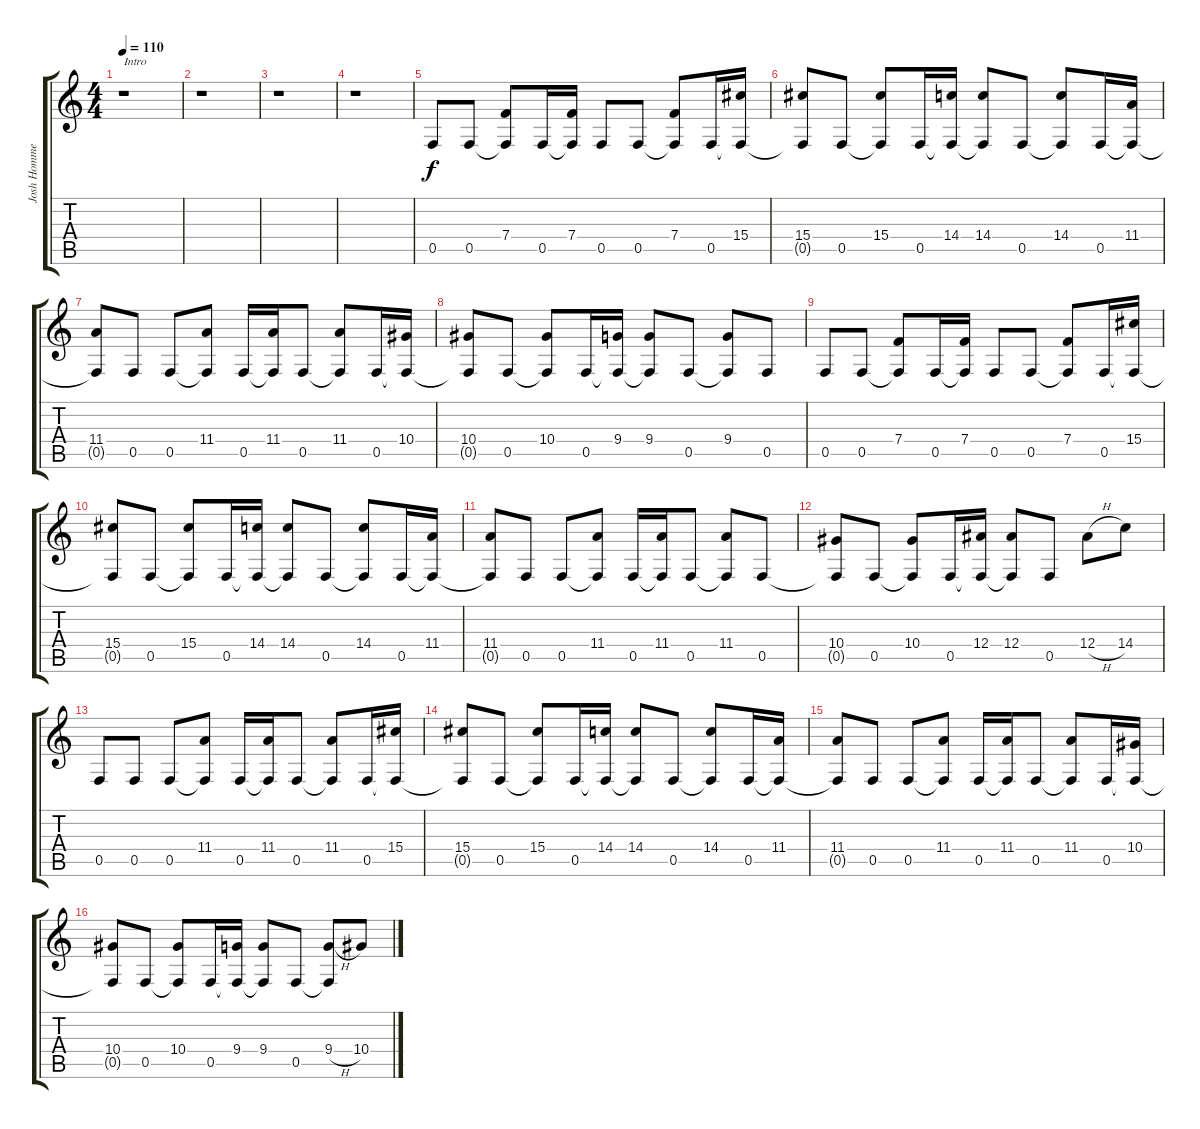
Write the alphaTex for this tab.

\track ("Josh Homme" "Josh Homme") {instrument overdrivenguitar}
\staff {score tabs}
\tuning (C4 G3 Eb3 Bb2 F2 C2) {hide}
\ts (4 4)
\tempo 110
\clef g2
\ks c
r.1{txt "Intro" dy f instrument overdrivenguitar} |
r.1 |
r.1 |
r.1 |
0.5.8 0.5.8 (7.4 0.5{t}).8 0.5.16 (7.4 0.5{t}).16 0.5.8 0.5.8 (7.4 0.5{t}).8 0.5.16 (15.4 0.5{t}).16 |
(15.4 0.5{t}).8 0.5.8 (15.4 0.5{t}).8 0.5.16 (14.4 0.5{t}).16 (14.4 0.5{t}).8 0.5.8 (14.4 0.5{t}).8 0.5.16 (11.4 0.5{t}).16 |
(11.4 0.5{t}).8 0.5.8 0.5.8 (11.4 0.5{t}).8 0.5.16 (11.4 0.5{t}).16 0.5.8 (11.4 0.5{t}).8 0.5.16 (10.4 0.5{t}).16 |
(10.4 0.5{t}).8 0.5.8 (10.4 0.5{t}).8 0.5.16 (9.4 0.5{t}).16 (9.4 0.5{t}).8 0.5.8 (9.4 0.5{t}).8 0.5.8 |
0.5.8 0.5.8 (7.4 0.5{t}).8 0.5.16 (7.4 0.5{t}).16 0.5.8 0.5.8 (7.4 0.5{t}).8 0.5.16 (15.4 0.5{t}).16 |
(15.4 0.5{t}).8 0.5.8 (15.4 0.5{t}).8 0.5.16 (14.4 0.5{t}).16 (14.4 0.5{t}).8 0.5.8 (14.4 0.5{t}).8 0.5.16 (11.4 0.5{t}).16 |
(11.4 0.5{t}).8 0.5.8 0.5.8 (11.4 0.5{t}).8 0.5.16 (11.4 0.5{t}).16 0.5.8 (11.4 0.5{t}).8 0.5.8 |
(10.4 0.5{t}).8 0.5.8 (10.4 0.5{t}).8 0.5.16 (12.4 0.5{t}).16 (12.4 0.5{t}).8 0.5.8 12.4{h}.8 14.4.8 |
0.5.8 0.5.8 0.5.8 (11.4 0.5{t}).8 0.5.16 (11.4 0.5{t}).16 0.5.8 (11.4 0.5{t}).8 0.5.16 (15.4 0.5{t}).16 |
(15.4 0.5{t}).8 0.5.8 (15.4 0.5{t}).8 0.5.16 (14.4 0.5{t}).16 (14.4 0.5{t}).8 0.5.8 (14.4 0.5{t}).8 0.5.16 (11.4 0.5{t}).16 |
(11.4 0.5{t}).8 0.5.8 0.5.8 (11.4 0.5{t}).8 0.5.16 (11.4 0.5{t}).16 0.5.8 (11.4 0.5{t}).8 0.5.16 (10.4 0.5{t}).16 |
(10.4 0.5{t}).8 0.5.8 (10.4 0.5{t}).8 0.5.16 (9.4 0.5{t}).16 (9.4 0.5{t}).8 0.5.8 (9.4{h} 0.5{t}).8 10.4.8
